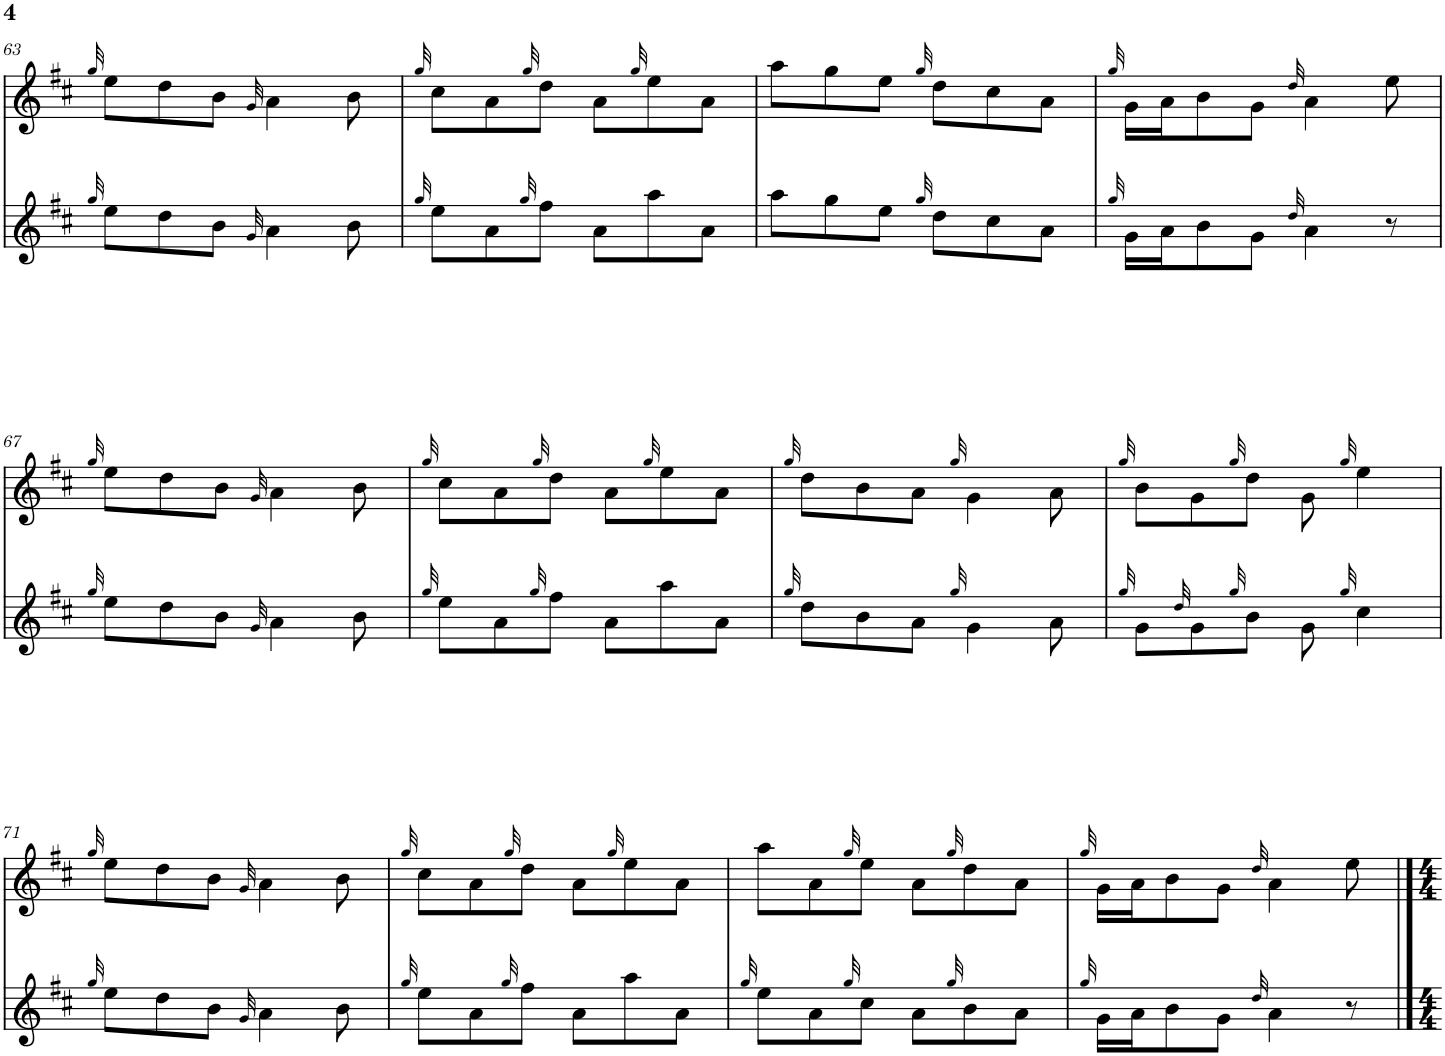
**kern	**kern
*part2	*part1
*staff2	*staff1
*I"Piano	*I"alto
*I'Pno	*
!!LO:PB:g=z
*clefG2	*clefG2
*k[f#c#]	*k[f#c#]
*M6/8	*M6/8
=63	=63
32qgg/	32qgg/
8ee\L	8ee\L
8dd\	8dd\
8b\J	8b\J
32qg/	32qg/
4a\	4a\
8b\	8b\
=64	=64
32qgg/	32qgg/
8ee\L	8cc#\L
8a\	8a\
32qgg/	32qgg/
8ff#\J	8dd\J
8a\L	8a\L
.	32qgg/
8aa\	8ee\
8a\J	8a\J
=65	=65
8aa\L	8aa\L
8gg\	8gg\
8ee\J	8ee\J
32qgg/	32qgg/
8dd\L	8dd\L
8cc#\	8cc#\
8a\J	8a\J
=66	=66
32qgg/	32qgg/
16g\LL	16g\LL
16a\J	16a\J
8b\	8b\
8g\J	8g\J
32qdd/	32qdd/
4a\	4a\
8r	8ee\
!!LO:LB:g=z
=67	=67
32qgg/	32qgg/
8ee\L	8ee\L
8dd\	8dd\
8b\J	8b\J
32qg/	32qg/
4a\	4a\
8b\	8b\
=68	=68
32qgg/	32qgg/
8ee\L	8cc#\L
8a\	8a\
32qgg/	32qgg/
8ff#\J	8dd\J
8a\L	8a\L
.	32qgg/
8aa\	8ee\
8a\J	8a\J
=69	=69
32qgg/	32qgg/
8dd\L	8dd\L
8b\	8b\
8a\J	8a\J
32qgg/	32qgg/
4g\	4g\
8a\	8a\
=70	=70
32qgg/	32qgg/
8g\L	8b\L
32qdd/	.
8g\	8g\
32qgg/	32qgg/
8b\J	8dd\J
8g\	8g\
32qgg/	32qgg/
4cc#\	4ee\
!!LO:LB:g=z
=71	=71
32qgg/	32qgg/
8ee\L	8ee\L
8dd\	8dd\
8b\J	8b\J
32qg/	32qg/
4a\	4a\
8b\	8b\
=72	=72
32qgg/	32qgg/
8ee\L	8cc#\L
8a\	8a\
32qgg/	32qgg/
8ff#\J	8dd\J
8a\L	8a\L
.	32qgg/
8aa\	8ee\
8a\J	8a\J
=73	=73
32qgg/	.
8ee\L	8aa\L
8a\	8a\
32qgg/	32qgg/
8cc#\J	8ee\J
8a\L	8a\L
32qgg/	32qgg/
8b\	8dd\
8a\J	8a\J
=74	=74
32qgg/	32qgg/
16g\LL	16g\LL
16a\J	16a\J
8b\	8b\
8g\J	8g\J
32qdd/	32qdd/
4a\	4a\
8r	8ee\
==	==
*-	*-
